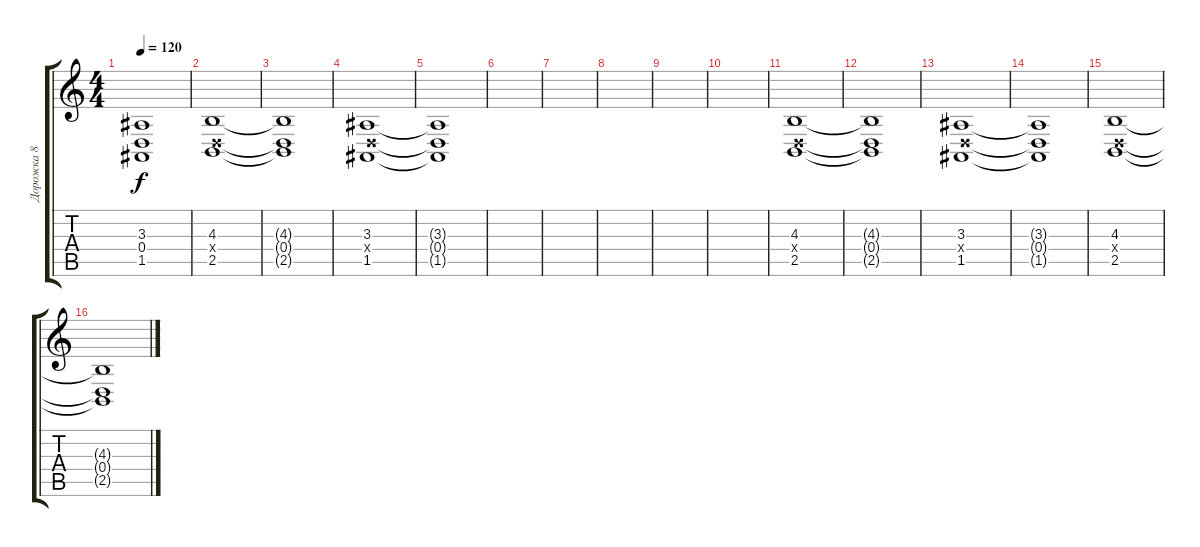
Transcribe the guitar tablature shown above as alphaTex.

\track ("Дорожка 8" "Дорожка 8") {instrument pad6metallic}
\staff {score tabs}
\tuning (E4 B3 G3 D3 A2 E2) {hide}
\ts (4 4)
\tempo 120
\clef g2
\ks c
(3.3{t} 0.4{t} 1.5{t}).1{dy f} |
(4.3 0.4{x} 2.5).1 |
(4.3{t} 0.4{t} 2.5{t}).1 |
(3.3 0.4{x} 1.5).1 |
(3.3{t} 0.4{t} 1.5{t}).1 |
|
|
|
|
|
(4.3 0.4{x} 2.5).1 |
(4.3{t} 0.4{t} 2.5{t}).1 |
(3.3 0.4{x} 1.5).1 |
(3.3{t} 0.4{t} 1.5{t}).1 |
(4.3 0.4{x} 2.5).1 |
(4.3{t} 0.4{t} 2.5{t}).1
